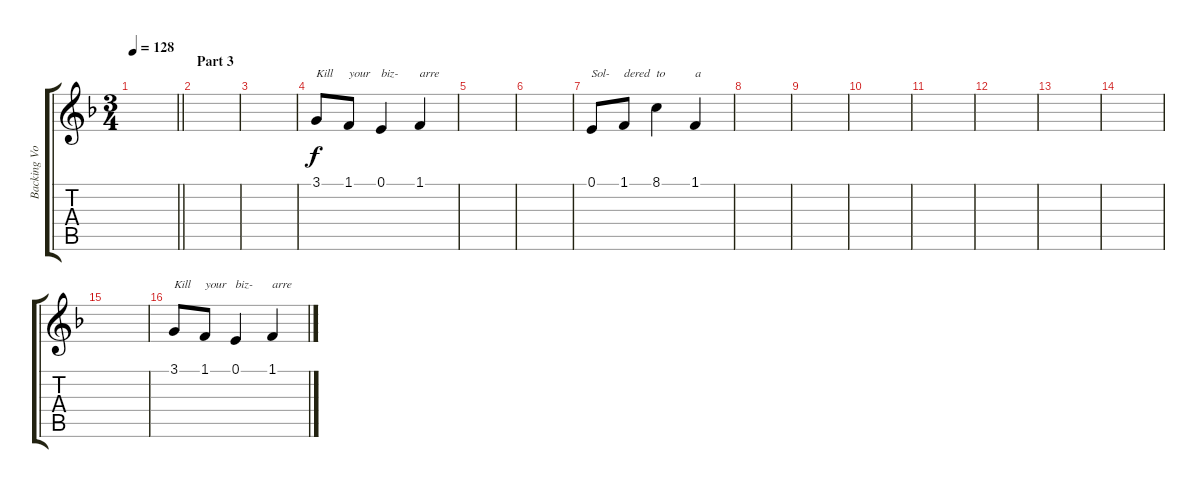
\track ("Backing Vocals - Ben Johnston" "Backing Vo") {instrument altosax}
\staff {score tabs}
\tuning (E4 B3 G3 D3 A2 E2) {hide}
\ts (3 4)
\tempo 128
\clef g2
\barLineRight lightlight
\ks dminor
|
\section ("" "Part 3")
|
|
3.1.8{txt "Kill"} 1.1.8{txt "your"} 0.1.4{txt "biz-"} 1.1.4{txt "arre"} |
|
|
0.1.8{txt "Sol-"} 1.1.8{txt "dered"} 8.1.4{txt "to"} 1.1.4{txt "a"} |
|
|
|
|
|
|
|
|
3.1.8{txt "Kill"} 1.1.8{txt "your"} 0.1.4{txt "biz-"} 1.1.4{txt "arre"}
